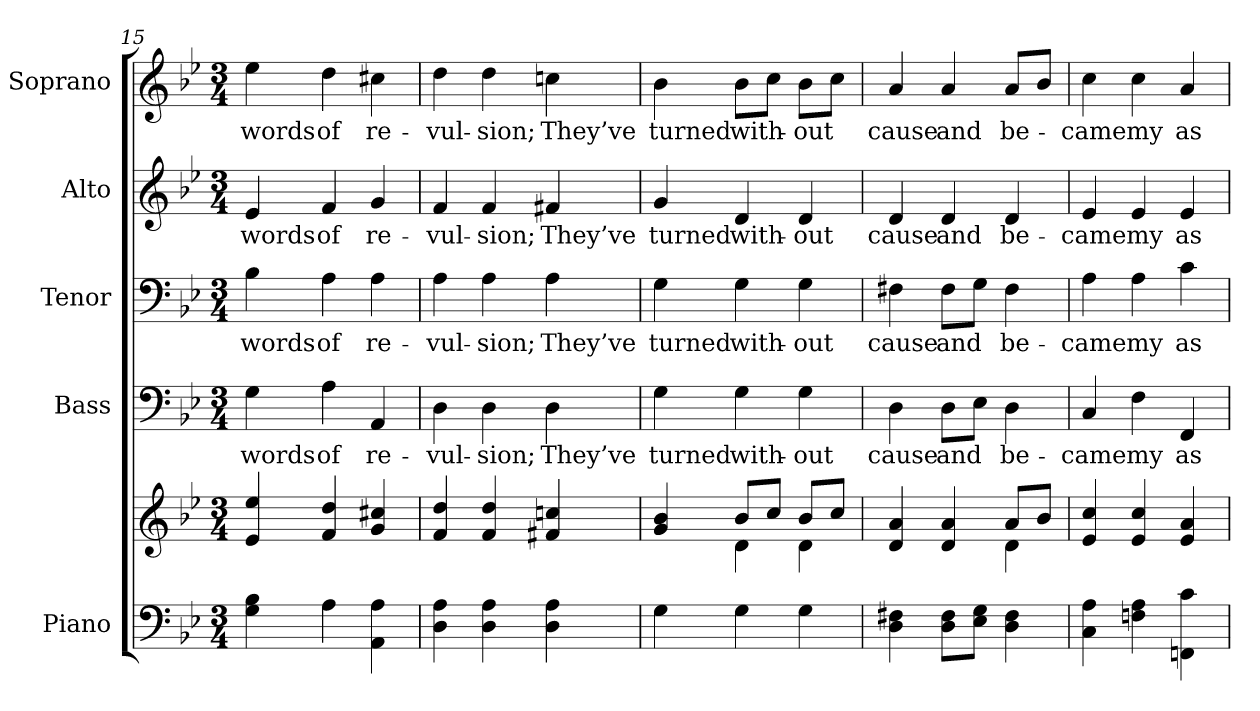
**kern	**kern	**kern	**text	**kern	**text	**kern	**text	**kern	**text
*part5	*part5	*part4	*part4	*part3	*part3	*part2	*part2	*part1	*part1
*staff6	*staff5	*staff4	*staff4	*staff3	*staff3	*staff2	*staff2	*staff1	*staff1
*I"Piano	*	*I"Bass	*	*I"Tenor	*	*I"Alto	*	*I"Soprano	*
*I'Pno.	*	*I'B.	*	*I'T.	*	*I'A.	*	*I'S.	*
*clefF4	*clefG2	*clefF4	*	*clefF4	*	*clefG2	*	*clefG2	*
*k[b-e-]	*k[b-e-]	*k[b-e-]	*	*k[b-e-]	*	*k[b-e-]	*	*k[b-e-]	*
*B-:	*B-:	*B-:	*	*B-:	*	*B-:	*	*B-:	*
*M3/4	*M3/4	*M3/4	*	*M3/4	*	*M3/4	*	*M3/4	*
=15	=15	=15	=15	=15	=15	=15	=15	=15	=15
!	!	!	!LO:LY:b:color=#000000	!	!	!	!	!	!
!	!	!	!	!	!LO:LY:b:color=#000000	!	!	!	!
!	!	!	!	!	!	!	!LO:LY:b:color=#000000	!	!
!	!	!	!	!	!	!	!	!	!LO:LY:b:color=#000000
4Gi\ 4B-i	4e-i/ 4ee-i	4Gi\	words	4B-i\	words	4e-i/	words	4ee-i\	words
!	!	!	!LO:LY:b:color=#000000	!	!	!	!	!	!
!	!	!	!	!	!LO:LY:b:color=#000000	!	!	!	!
!	!	!	!	!	!	!	!LO:LY:b:color=#000000	!	!
!	!	!	!	!	!	!	!	!	!LO:LY:b:color=#000000
4Ai\	4fi/ 4ddi	4Ai\	of	4Ai\	of	4fi/	of	4ddi\	of
!	!	!	!LO:LY:b:color=#000000	!	!	!	!	!	!
!	!	!	!	!	!LO:LY:b:color=#000000	!	!	!	!
!	!	!	!	!	!	!	!LO:LY:b:color=#000000	!	!
!	!	!	!	!	!	!	!	!	!LO:LY:b:color=#000000
4AAi\ 4Ai	4gi/ 4cc#Xi	4AAi/	re-	4Ai\	re-	4gi/	re-	4cc#Xi\	re-
=16	=16	=16	=16	=16	=16	=16	=16	=16	=16
!	!	!	!LO:LY:b:color=#000000	!	!	!	!	!	!
!	!	!	!	!	!LO:LY:b:color=#000000	!	!	!	!
!	!	!	!	!	!	!	!LO:LY:b:color=#000000	!	!
!	!	!	!	!	!	!	!	!	!LO:LY:b:color=#000000
4Di\ 4Ai	4fi/ 4ddi	4Di\	-vul-	4Ai\	-vul-	4fi/	-vul-	4ddi\	-vul-
!	!	!	!LO:LY:b:color=#000000	!	!	!	!	!	!
!	!	!	!	!	!LO:LY:b:color=#000000	!	!	!	!
!	!	!	!	!	!	!	!LO:LY:b:color=#000000	!	!
!	!	!	!	!	!	!	!	!	!LO:LY:b:color=#000000
4Di\ 4Ai	4fi/ 4ddi	4Di\	-sion;	4Ai\	-sion;	4fi/	-sion;	4ddi\	-sion;
!	!	!	!LO:LY:b:color=#000000	!	!	!	!	!	!
!	!	!	!	!	!LO:LY:b:color=#000000	!	!	!	!
!	!	!	!	!	!	!	!LO:LY:b:color=#000000	!	!
!	!	!	!	!	!	!	!	!	!LO:LY:b:color=#000000
4Di\ 4Ai	4f#Xi/ 4ccni	4Di\	They’ve	4Ai\	They’ve	4f#Xi/	They’ve	4ccni\	They’ve
!!LO:PB:g=z
=17	=17	=17	=17	=17	=17	=17	=17	=17	=17
*	*^	*	*	*	*	*	*	*	*
!	!	!	!	!LO:LY:b:color=#000000	!	!	!	!	!	!
!	!	!	!	!	!	!LO:LY:b:color=#000000	!	!	!	!
!	!	!	!	!	!	!	!	!LO:LY:b:color=#000000	!	!
!	!	!	!	!	!	!	!	!	!	!LO:LY:b:color=#000000
4Gi\	4gi/ 4b-i	4ryy	4Gi\	turned	4Gi\	turned	4gi/	turned	4b-i\	turned
!	!	!	!	!LO:LY:b:color=#000000	!	!	!	!	!	!
!	!	!	!	!	!	!LO:LY:b:color=#000000	!	!	!	!
!	!	!	!	!	!	!	!	!LO:LY:b:color=#000000	!	!
!	!	!	!	!	!	!	!	!	!	!LO:LY:b:color=#000000
4Gi\	8b-i/L	4di\	4Gi\	with-	4Gi\	with-	4di/	with-	8b-i\L	with-
.	8cci/J	.	.	.	.	.	.	.	8cci\J	.
!	!	!	!	!LO:LY:b:color=#000000	!	!	!	!	!	!
!	!	!	!	!	!	!LO:LY:b:color=#000000	!	!	!	!
!	!	!	!	!	!	!	!	!LO:LY:b:color=#000000	!	!
!	!	!	!	!	!	!	!	!	!	!LO:LY:b:color=#000000
4Gi\	8b-i/L	4di\	4Gi\	-out	4Gi\	-out	4di/	-out	8b-i\L	-out
.	8cci/J	.	.	.	.	.	.	.	8cci\J	.
=18	=18	=18	=18	=18	=18	=18	=18	=18	=18	=18
!	!	!	!	!LO:LY:b:color=#000000	!	!	!	!	!	!
!	!	!	!	!	!	!LO:LY:b:color=#000000	!	!	!	!
!	!	!	!	!	!	!	!	!LO:LY:b:color=#000000	!	!
!	!	!	!	!	!	!	!	!	!	!LO:LY:b:color=#000000
4Di\ 4F#Xi	4di/ 4ai	2ryy	4Di\	cause	4F#Xi\	cause	4di/	cause	4ai/	cause
!	!	!	!	!LO:LY:b:color=#000000	!	!	!	!	!	!
!	!	!	!	!	!	!LO:LY:b:color=#000000	!	!	!	!
!	!	!	!	!	!	!	!	!LO:LY:b:color=#000000	!	!
!	!	!	!	!	!	!	!	!	!	!LO:LY:b:color=#000000
8Di\ 8F#iL	4di/ 4ai	.	8Di\L	and	8F#i\L	and	4di/	and	4ai/	and
8E-i\ 8GiJ	.	.	8E-i\J	.	8Gi\J	.	.	.	.	.
!	!	!	!	!LO:LY:b:color=#000000	!	!	!	!	!	!
!	!	!	!	!	!	!LO:LY:b:color=#000000	!	!	!	!
!	!	!	!	!	!	!	!	!LO:LY:b:color=#000000	!	!
!	!	!	!	!	!	!	!	!	!	!LO:LY:b:color=#000000
4Di\ 4F#i	8ai/L	4di\	4Di\	be-	4F#i\	be-	4di/	be-	8ai/L	be-
.	8b-i/J	.	.	.	.	.	.	.	8b-i/J	.
*	*v	*v	*	*	*	*	*	*	*	*
=19	=19	=19	=19	=19	=19	=19	=19	=19	=19
!	!	!	!LO:LY:b:color=#000000	!	!	!	!	!	!
!	!	!	!	!	!LO:LY:b:color=#000000	!	!	!	!
!	!	!	!	!	!	!	!LO:LY:b:color=#000000	!	!
!	!	!	!	!	!	!	!	!	!LO:LY:b:color=#000000
4Ci\ 4Ai	4e-i/ 4cci	4Ci/	-came	4Ai\	-came	4e-i/	-came	4cci\	-came
!	!	!	!LO:LY:b:color=#000000	!	!	!	!	!	!
!	!	!	!	!	!LO:LY:b:color=#000000	!	!	!	!
!	!	!	!	!	!	!	!LO:LY:b:color=#000000	!	!
!	!	!	!	!	!	!	!	!	!LO:LY:b:color=#000000
4Fni\ 4Ai	4e-i/ 4cci	4Fi\	my	4Ai\	my	4e-i/	my	4cci\	my
!	!	!	!LO:LY:b:color=#000000	!	!	!	!	!	!
!	!	!	!	!	!LO:LY:b:color=#000000	!	!	!	!
!	!	!	!	!	!	!	!LO:LY:b:color=#000000	!	!
!	!	!	!	!	!	!	!	!	!LO:LY:b:color=#000000
4FFni\ 4ci	4e-i/ 4ai	4FFi/	as-	4ci\	as-	4e-i/	as-	4ai/	as-
=	=	=	=	=	=	=	=	=	=
*-	*-	*-	*-	*-	*-	*-	*-	*-	*-
